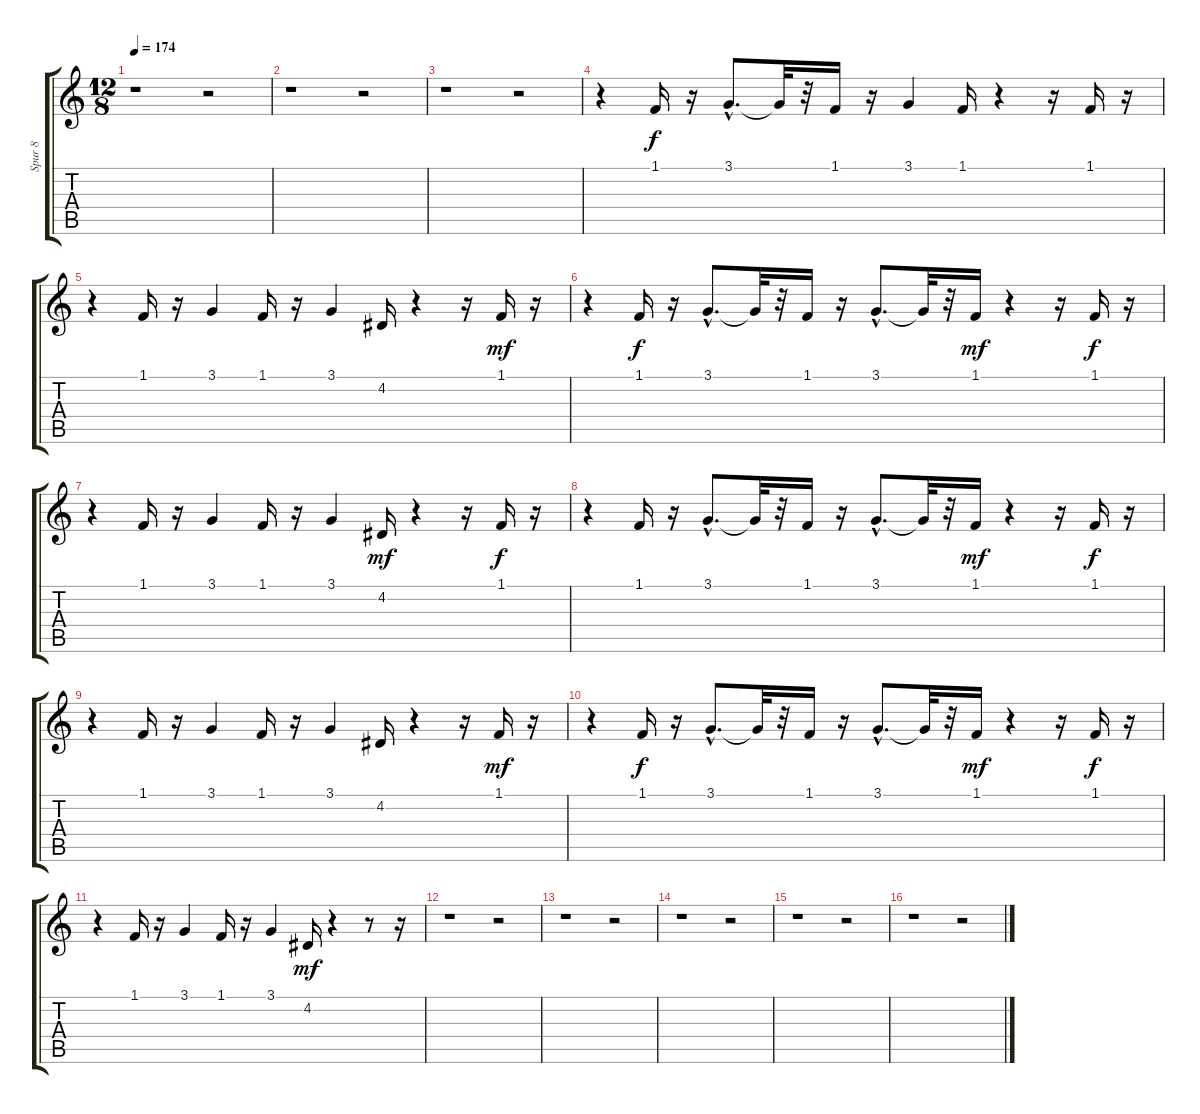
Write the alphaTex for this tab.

\track ("Spur 8" "Spur 8") {instrument lead8bassandlead}
\staff {score tabs}
\tuning (E4 B3 G3 D3 A2 E2) {hide}
\ts (12 8)
\tempo 174
\clef g2
\ks c
r.1{dy f} r.2 |
r.1 r.2 |
r.1 r.2 |
r.4 1.1.16 r.16 3.1{hac}.8{d} 3.1{t}.32 r.32 1.1.16 r.16 3.1.4 1.1.16 r.4 r.16 1.1.16 r.16 |
r.4 1.1.16 r.16 3.1.4 1.1.16 r.16 3.1.4 4.2.16 r.4 r.16 1.1.16{dy mf} r.16 |
r.4 1.1.16{dy f} r.16 3.1{hac}.8{d} 3.1{t}.32 r.32 1.1.16 r.16 3.1{hac}.8{d} 3.1{t}.32 r.32 1.1.16{dy mf} r.4 r.16 1.1.16{dy f} r.16 |
r.4 1.1.16 r.16 3.1.4 1.1.16 r.16 3.1.4 4.2.16{dy mf} r.4 r.16 1.1.16{dy f} r.16 |
r.4 1.1.16 r.16 3.1{hac}.8{d} 3.1{t}.32 r.32 1.1.16 r.16 3.1{hac}.8{d} 3.1{t}.32 r.32 1.1.16{dy mf} r.4 r.16 1.1.16{dy f} r.16 |
r.4 1.1.16 r.16 3.1.4 1.1.16 r.16 3.1.4 4.2.16 r.4 r.16 1.1.16{dy mf} r.16 |
r.4 1.1.16{dy f} r.16 3.1{hac}.8{d} 3.1{t}.32 r.32 1.1.16 r.16 3.1{hac}.8{d} 3.1{t}.32 r.32 1.1.16{dy mf} r.4 r.16 1.1.16{dy f} r.16 |
r.4 1.1.16 r.16 3.1.4 1.1.16 r.16 3.1.4 4.2.16{dy mf} r.4 r.8 r.16 |
r.1 r.2 |
r.1 r.2 |
r.1 r.2 |
r.1 r.2 |
r.1 r.2
